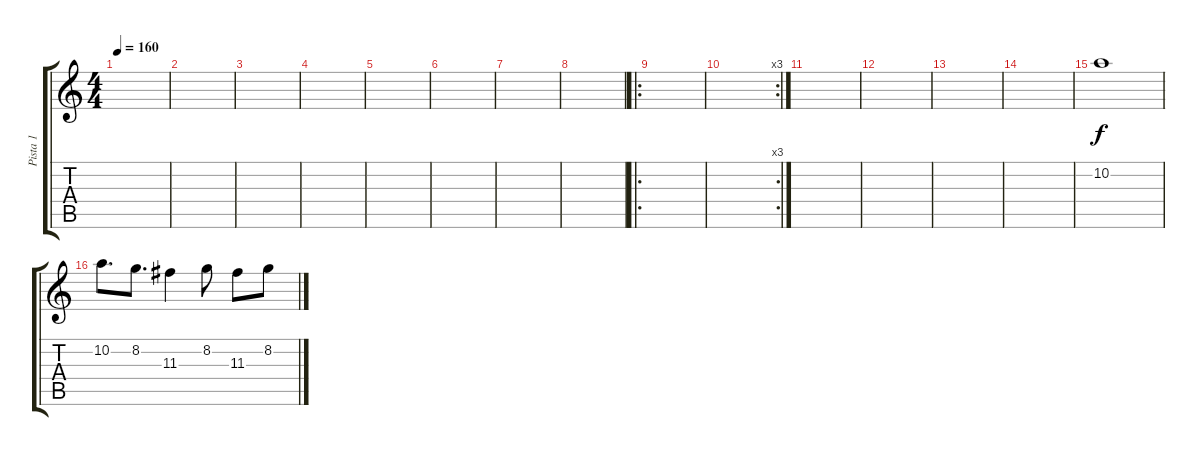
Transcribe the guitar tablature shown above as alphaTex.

\track ("Pista 1" "Pista 1") {instrument distortionguitar}
\staff {score tabs}
\tuning (E4 B3 G3 D3 A2 E2) {hide}
\ts (4 4)
\tempo 160
\clef g2
\ks c
|
|
|
|
|
|
|
|
\ro
|
\rc 3
|
|
|
|
|
10.2.1 |
10.2.8{d} 8.2.8{d} 11.3.4 8.2.8 11.3.8 8.2.8
